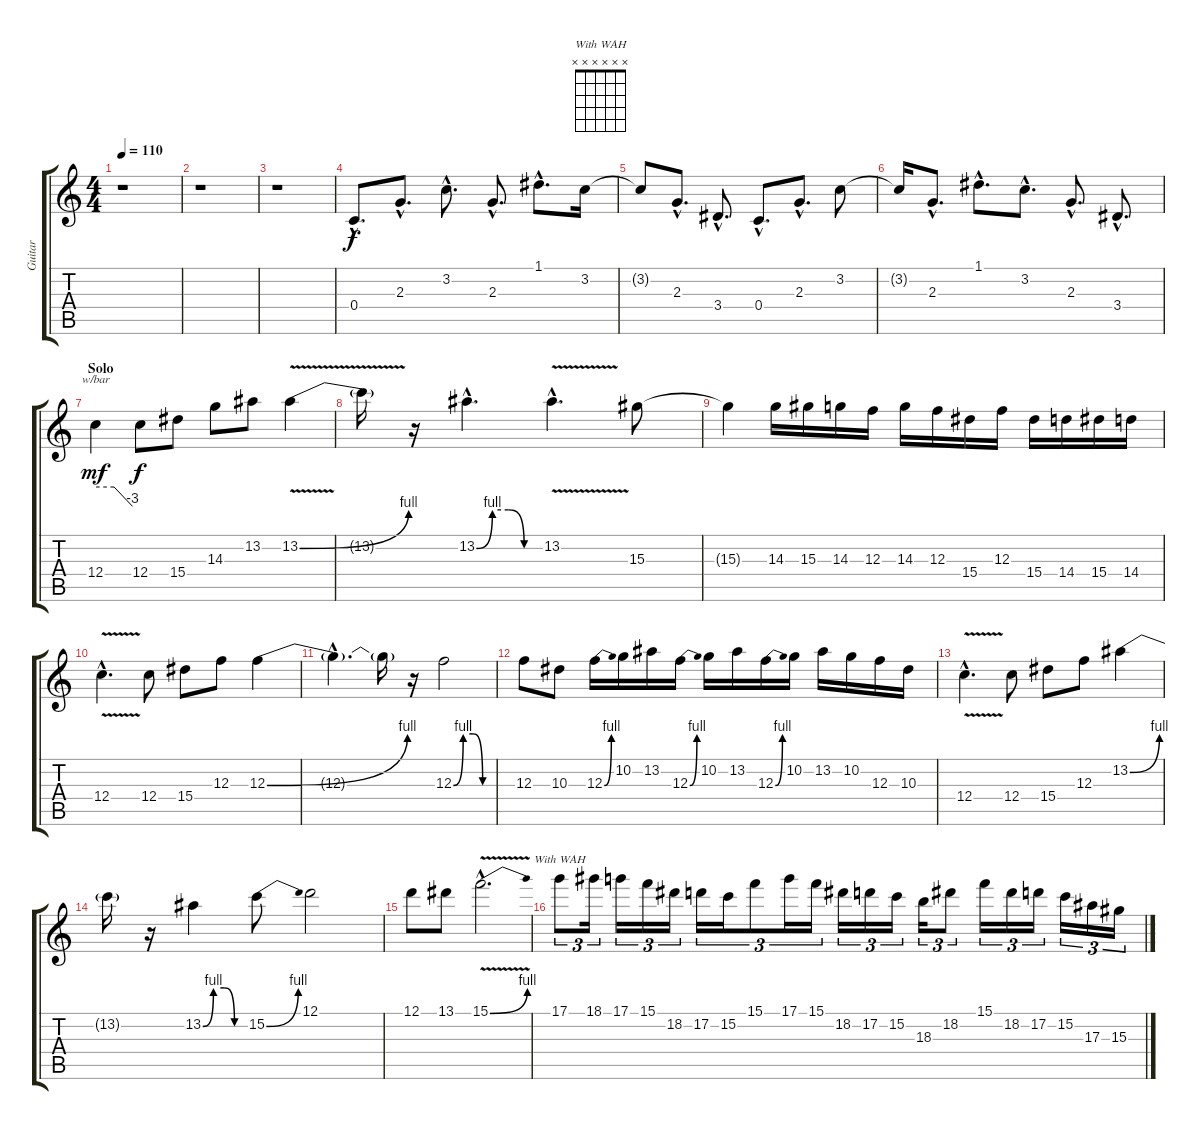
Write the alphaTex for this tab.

\track ("Guitar" "Guitar") {instrument distortionguitar}
\staff {score tabs}
\tuning (D4 A3 F3 C3 G2 C2) {hide}
\chord ("With WAH" x x x x x x)
\ts (4 4)
\tempo 110
\clef g2
\ks c
r.1{dy f} |
r.1 |
r.1 |
0.4{hac}.8{d instrument electricguitarclean} 2.3{hac}.8{d} 3.2{hac}.8{d} 2.3{hac}.8{d} 1.1{hac}.8{d} 3.2.16 |
3.2{t}.8 2.3{hac}.8{d} 3.4{hac}.8{d} 0.4{hac}.8{d} 2.3{hac}.8{d} 3.2.8 |
3.2{t}.16 2.3{hac}.8{d} 1.1{hac}.8{d} 3.2{hac}.8{d} 2.3{hac}.8{d} 3.4{hac}.8{d} |
\section ("" "Solo")
12.4.4{tbe (custom default 0 0 30 0 60 -12) dy mf instrument distortionguitar} 12.4.8{dy f} 15.4.8 14.3.8 13.2.8 13.2{be (bend 0 0 60 4) v}.4 |
13.2{t}.16 r.16 13.2{be (custom 0 0 15 4 30 4 45 0 60 0) hac}.4{d} 13.2{v hac}.4{d} 15.3.8 |
15.3{t}.4 14.3.16 15.3.16 14.3.16 12.3.16 14.3.16 12.3.16 15.4.16 12.3.16 15.4.16 14.4.16 15.4.16 14.4.16 |
12.4{v hac}.4{d} 12.4.8 15.4.8 12.3.8 12.3{be (bend 0 0 60 4)}.4 |
12.3{hac t}.4{d} 12.3{t}.16 r.16 12.3{be (custom 0 0 15 4 30 4 45 0 60 0)}.2 |
12.3.8 10.3.8 12.3{be (bend 0 0 60 4)}.16 10.2.16 13.2.16 12.3{be (bend 0 0 60 4)}.16 10.2.16 13.2.16 12.3{be (bend 0 0 60 4)}.16 10.2.16 13.2.16 10.2.16 12.3.16 10.3.16 |
12.4{v hac}.4{d} 12.4.8 15.4.8 12.3.8 13.2{be (bend 0 0 60 4)}.4 |
13.2{t}.16 r.16 13.2{be (custom 0 0 15 4 30 4 45 0 60 0)}.4 15.2{be (bend 0 0 60 4)}.8 12.1.2 |
12.1.8 13.1.8 15.1{be (bend 0 0 60 4) v hac}.2{d} |
17.1.8{tu (3 2) ch "With WAH"} 18.1.16{tu (3 2)} 17.1.16{tu (3 2)} 15.1.16{tu (3 2)} 18.2.16{tu (3 2)} 17.2.16{tu (3 2)} 15.2.16{tu (3 2)} 15.1.8{tu (3 2)} 17.1.16{tu (3 2)} 15.1.16{tu (3 2)} 18.2.16{tu (3 2)} 17.2.16{tu (3 2)} 15.2.16{tu (3 2)} 18.3.16{tu (3 2)} 18.2.8{tu (3 2)} 15.1.16{tu (3 2)} 18.2.16{tu (3 2)} 17.2.16{tu (3 2)} 15.2.16{tu (3 2)} 17.3.16{tu (3 2)} 15.3.16{tu (3 2)}
